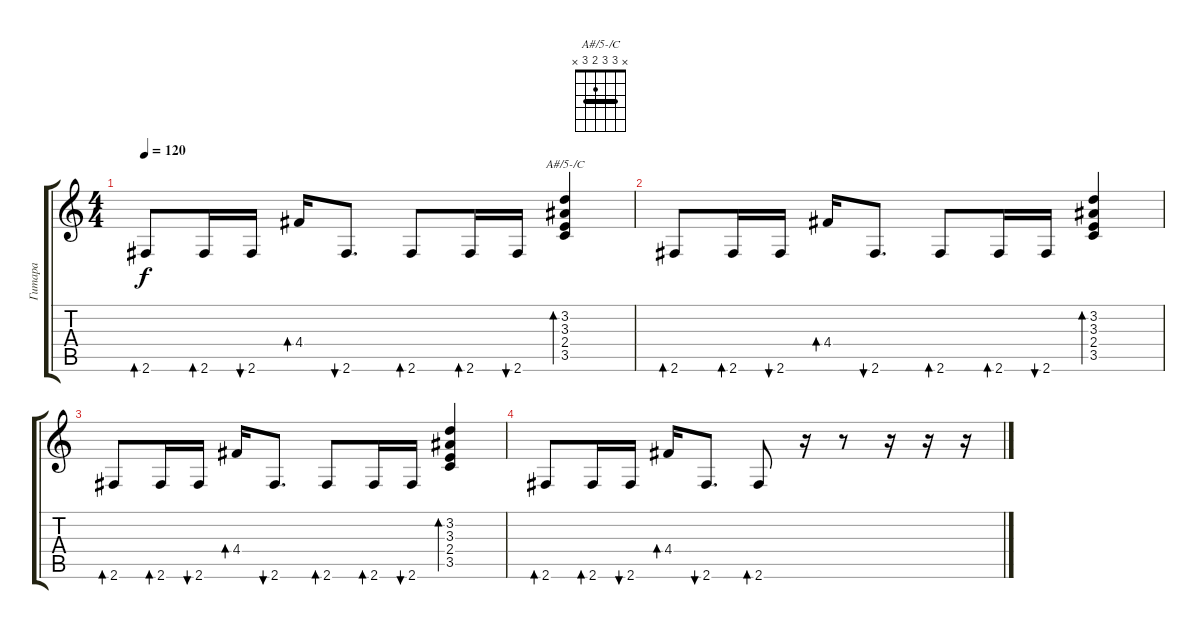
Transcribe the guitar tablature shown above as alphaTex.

\track ("Гитара " "Гитара ") {instrument overdrivenguitar}
\staff {score tabs}
\tuning (E4 B3 G3 D3 A2 E2) {hide}
\chord ("A#/5-/C" x 3 3 2 3 x) {barre 3}
\ts (4 4)
\tempo 120
\clef g2
\ks c
2.6.8{bd 60 dy f} 2.6.16{bd 60} 2.6.16{bu 60} 4.4.16{bd 60} 2.6.8{d bu 60} 2.6.8{bd 60} 2.6.16{bd 60} 2.6.16{bu 60} (3.2 3.3 2.4 3.5).4{bd 60 ch "A#/5-/C"} |
2.6.8{bd 60} 2.6.16{bd 60} 2.6.16{bu 60} 4.4.16{bd 60} 2.6.8{d bu 60} 2.6.8{bd 60} 2.6.16{bd 60} 2.6.16{bu 60} (3.2 3.3 2.4 3.5).4{bd 60} |
2.6.8{bd 60} 2.6.16{bd 60} 2.6.16{bu 60} 4.4.16{bd 60} 2.6.8{d bu 60} 2.6.8{bd 60} 2.6.16{bd 60} 2.6.16{bu 60} (3.2 3.3 2.4 3.5).4{bd 60} |
2.6.8{bd 60} 2.6.16{bd 60} 2.6.16{bu 60} 4.4.16{bd 60} 2.6.8{d bu 60} 2.6.8{bd 60} r.16 r.8 r.16 r.16 r.16
